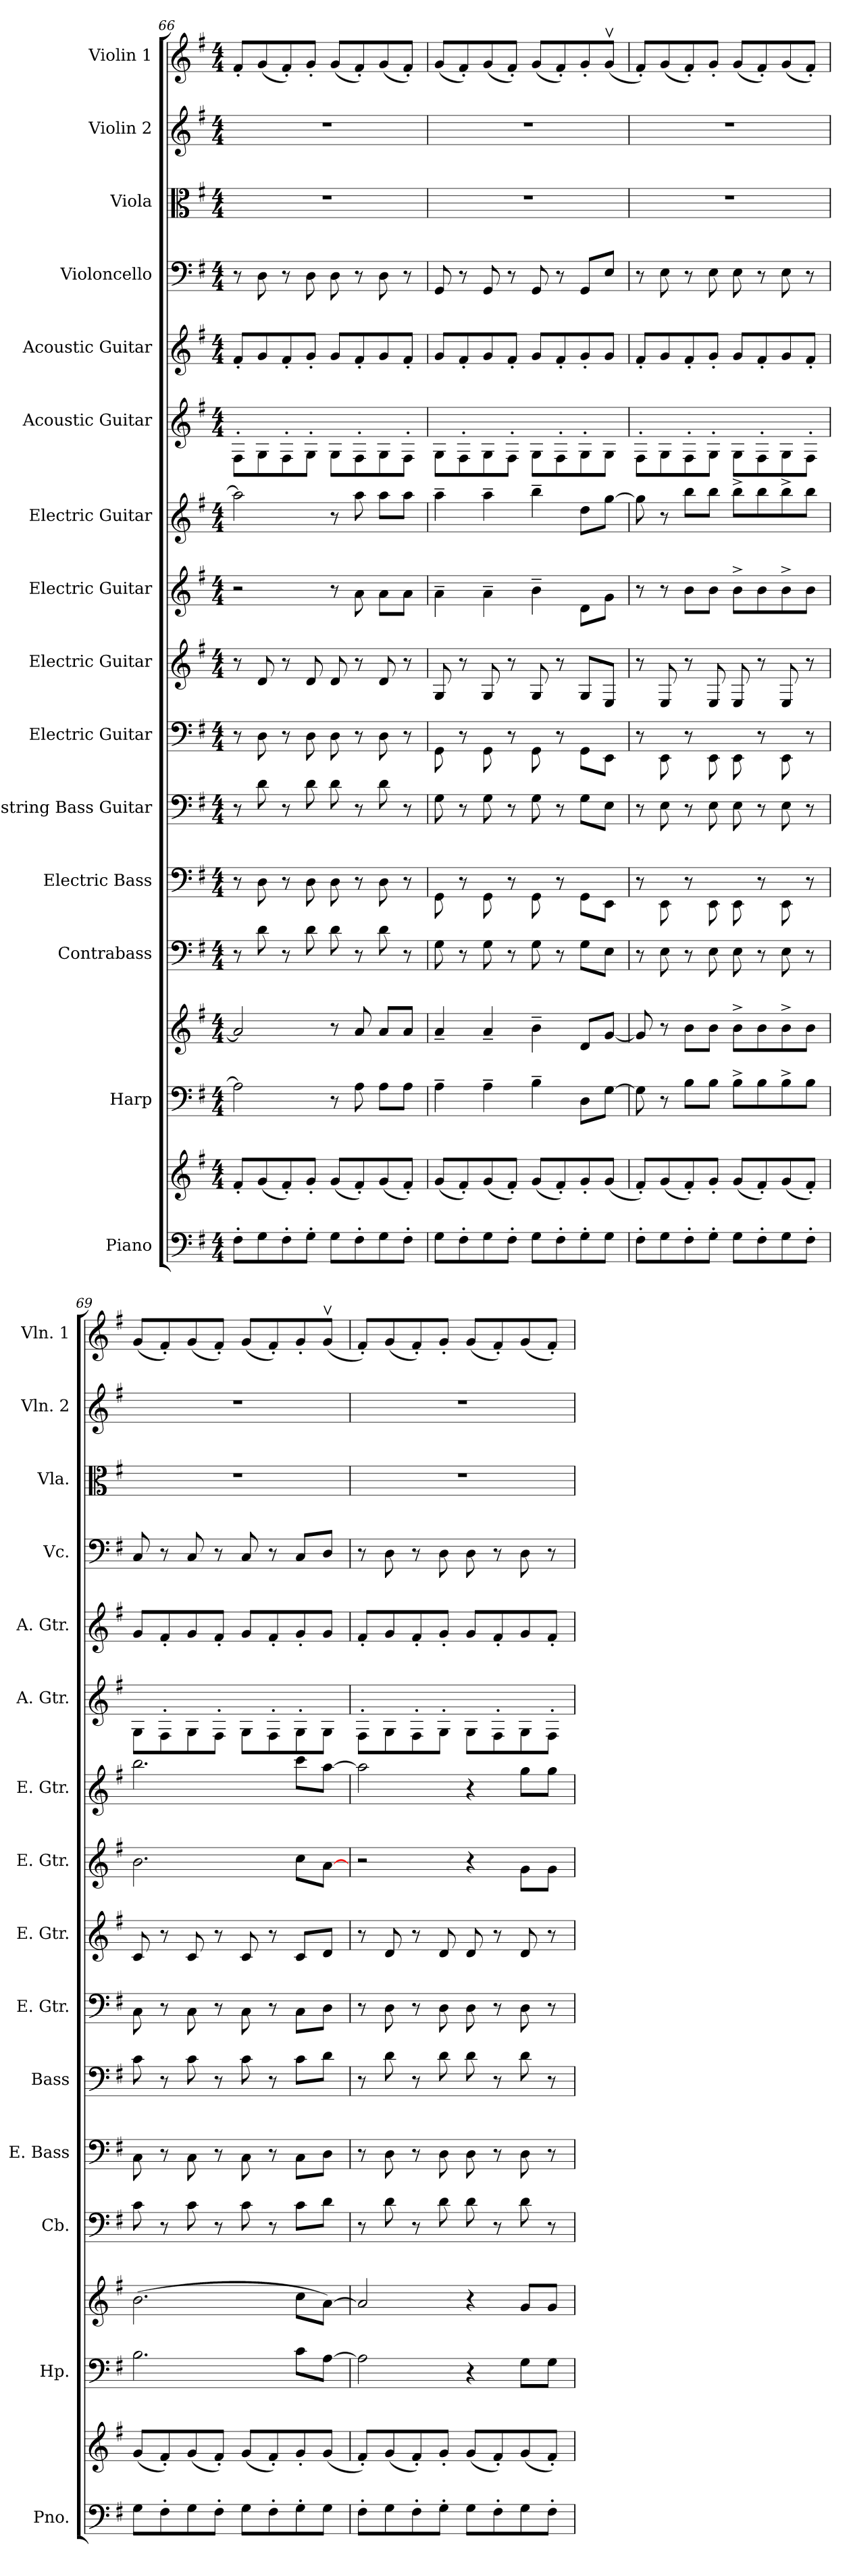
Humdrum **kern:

**kern	**kern	**kern	**kern	**kern	**kern	**kern	**kern	**kern	**kern	**kern	**kern	**kern	**kern	**kern	**kern	**kern
*part15	*part15	*part14	*part14	*part13	*part12	*part11	*part10	*part9	*part8	*part7	*part6	*part5	*part4	*part3	*part2	*part1
*staff17	*staff16	*staff15	*staff14	*staff13	*staff12	*staff11	*staff10	*staff9	*staff8	*staff7	*staff6	*staff5	*staff4	*staff3	*staff2	*staff1
*I"Piano	*	*I"Harp	*	*I"Contrabass	*I"Electric Bass	*I"4-string Bass Guitar	*I"Electric Guitar	*I"Electric Guitar	*I"Electric Guitar	*I"Electric Guitar	*I"Acoustic Guitar	*I"Acoustic Guitar	*I"Violoncello	*I"Viola	*I"Violin 2	*I"Violin 1
*I'Pno.	*	*I'Hp.	*	*I'Cb.	*I'E. Bass	*I'Bass	*I'E. Gtr.	*I'E. Gtr.	*I'E. Gtr.	*I'E. Gtr.	*I'A. Gtr.	*I'A. Gtr.	*I'Vc.	*I'Vla.	*I'Vln. 2	*I'Vln. 1
*clefF4	*clefG2	*clefF4	*clefG2	*clefF4	*	*clefF4	*	*clefG2	*	*clefG2	*	*clefG2	*clefF4	*clefC3	*clefG2	*clefG2
*	*	*	*	*ITrd7c12	*	*ITrd7c12	*	*ITrd7c12	*	*ITrd7c12	*	*ITrd7c12	*	*	*	*
*k[f#]	*k[f#]	*k[f#]	*k[f#]	*k[f#]	*k[f#]	*k[f#]	*k[f#]	*k[f#]	*k[f#]	*k[f#]	*k[f#]	*k[f#]	*k[f#]	*k[f#]	*k[f#]	*k[f#]
*G:	*G:	*G:	*G:	*G:	*G:	*G:	*G:	*G:	*G:	*G:	*G:	*G:	*G:	*G:	*G:	*G:
*M4/4	*M4/4	*M4/4	*M4/4	*M4/4	*M4/4	*M4/4	*M4/4	*M4/4	*M4/4	*M4/4	*M4/4	*M4/4	*M4/4	*M4/4	*M4/4	*M4/4
=66	=66	=66	=66	=66	=66	=66	=66	=66	=66	=66	=66	=66	=66	=66	=66	=66
8F#'\L	8f#'/L	2A\]	2a/]	8r	8r	8r	8r	8r	2r	2a\]	8F#'\L	8F#'/L	8r	1r	1r	8f#'/L
8G\	(<8g/	.	.	8D\	8D\	8D\	8D\	8D/	.	.	8G\	8G/	8D\	.	.	(<8g/
8F#'\	8f#'/)	.	.	8r	8r	8r	8r	8r	.	.	8F#'\	8F#'/	8r	.	.	8f#'/)
8G'\J	8g'/J	.	.	8D\	8D\	8D\	8D\	8D/	.	.	8G'\J	8G'/J	8D\	.	.	8g'/J
8G\L	(<8g/L	8r	8r	8D\	8D\	8D\	8D\	8D/	8r	8r	8G\L	8G/L	8D\	.	.	(<8g/L
8F#'\	8f#'/)	8A\	8a/	8r	8r	8r	8r	8r	8a\	8a\	8F#'\	8F#'/	8r	.	.	8f#'/)
8G\	(<8g/	8A\L	8a/L	8D\	8D\	8D\	8D\	8D/	8a\L	8a\L	8G\	8G/	8D\	.	.	(<8g/
8F#'\J	8f#'/J)	8A\J	8a/J	8r	8r	8r	8r	8r	8a\J	8a\J	8F#'\J	8F#'/J	8r	.	.	8f#'/J)
=67	=67	=67	=67	=67	=67	=67	=67	=67	=67	=67	=67	=67	=67	=67	=67	=67
8G\L	(<8g/L	4A~\	4a~/	8GG\	8GG\	8GG\	8GG\	8GG/	4a~\	4a~\	8G\L	8G/L	8GG/	1r	1r	(<8g/L
8F#'\	8f#'/)	.	.	8r	8r	8r	8r	8r	.	.	8F#'\	8F#'/	8r	.	.	8f#'/)
8G\	(<8g/	4A~\	4a~/	8GG\	8GG\	8GG\	8GG\	8GG/	4a~\	4a~\	8G\	8G/	8GG/	.	.	(<8g/
8F#'\J	8f#'/J)	.	.	8r	8r	8r	8r	8r	.	.	8F#'\J	8F#'/J	8r	.	.	8f#'/J)
8G\L	(<8g/L	4B~\	4b~\	8GG\	8GG\	8GG\	8GG\	8GG/	4b~\	4b~\	8G\L	8G/L	8GG/	.	.	(<8g/L
8F#'\	8f#'/)	.	.	8r	8r	8r	8r	8r	.	.	8F#'\	8F#'/	8r	.	.	8f#'/)
8G'\	8g'/	8D\L	8d/L	8GG\L	8GG\L	8GG\L	8GG\L	8GG/L	8d\L	8d\L	8G'\	8G'/	8GG/L	.	.	8g'/
8G\J	(<8g/J	[8G\J	[8g/J	8EE\J	8EE\J	8EE\J	8EE\J	8EE/J	8g\J	[8g\J	8G\J	8G/J	8E/J	.	.	(<8gv/J
=68	=68	=68	=68	=68	=68	=68	=68	=68	=68	=68	=68	=68	=68	=68	=68	=68
8F#'\L	8f#'/L)	8G\]	8g/]	8r	8r	8r	8r	8r	8r	8g\]	8F#'\L	8F#'/L	8r	1r	1r	8f#'/L)
8G\	(<8g/	8r	8r	8EE\	8EE\	8EE\	8EE\	8EE/	8r	8r	8G\	8G/	8E\	.	.	(<8g/
8F#'\	8f#'/)	8B\L	8b\L	8r	8r	8r	8r	8r	8b\L	8b\L	8F#'\	8F#'/	8r	.	.	8f#'/)
8G'\J	8g'/J	8B\J	8b\J	8EE\	8EE\	8EE\	8EE\	8EE/	8b\J	8b\J	8G'\J	8G'/J	8E\	.	.	8g'/J
8G\L	(<8g/L	8B^\L	8b^\L	8EE\	8EE\	8EE\	8EE\	8EE/	8b^\L	8b^\L	8G\L	8G/L	8E\	.	.	(<8g/L
8F#'\	8f#'/)	8B\	8b\	8r	8r	8r	8r	8r	8b\	8b\	8F#'\	8F#'/	8r	.	.	8f#'/)
8G\	(<8g/	8B^\	8b^\	8EE\	8EE\	8EE\	8EE\	8EE/	8b^\	8b^\	8G\	8G/	8E\	.	.	(<8g/
8F#'\J	8f#'/J)	8B\J	8b\J	8r	8r	8r	8r	8r	8b\J	8b\J	8F#'\J	8F#'/J	8r	.	.	8f#'/J)
=69	=69	=69	=69	=69	=69	=69	=69	=69	=69	=69	=69	=69	=69	=69	=69	=69
8G\L	(<8g/L	2.B\	(>2.b\	8C\	8C\	8C\	8C\	8C/	2.b\	2.b\	8G\L	8G/L	8C/	1r	1r	(<8g/L
8F#'\	8f#'/)	.	.	8r	8r	8r	8r	8r	.	.	8F#'\	8F#'/	8r	.	.	8f#'/)
8G\	(<8g/	.	.	8C\	8C\	8C\	8C\	8C/	.	.	8G\	8G/	8C/	.	.	(<8g/
8F#'\J	8f#'/J)	.	.	8r	8r	8r	8r	8r	.	.	8F#'\J	8F#'/J	8r	.	.	8f#'/J)
8G\L	(<8g/L	.	.	8C\	8C\	8C\	8C\	8C/	.	.	8G\L	8G/L	8C/	.	.	(<8g/L
8F#'\	8f#'/)	.	.	8r	8r	8r	8r	8r	.	.	8F#'\	8F#'/	8r	.	.	8f#'/)
8G'\	8g'/	8c\L	8cc\L	8C\L	8C\L	8C\L	8C\L	8C/L	8cc\L	8cc\L	8G'\	8G'/	8C/L	.	.	8g'/
8G\J	(<8g/J	[8A\J	[8a\J)	8D\J	8D\J	8D\J	8D\J	8D/J	[8a\J	[8a\J	8G\J	8G/J	8D/J	.	.	(<8gv/J
!!LO:PB:g=z
=70	=70	=70	=70	=70	=70	=70	=70	=70	=70	=70	=70	=70	=70	=70	=70	=70
8F#'\L	8f#'/L)	2A\]	2a/]	8r	8r	8r	8r	8r	2r	2a\]	8F#'\L	8F#'/L	8r	1r	1r	8f#'/L)
8G\	(<8g/	.	.	8D\	8D\	8D\	8D\	8D/	.	.	8G\	8G/	8D\	.	.	(<8g/
8F#'\	8f#'/)	.	.	8r	8r	8r	8r	8r	.	.	8F#'\	8F#'/	8r	.	.	8f#'/)
8G'\J	8g'/J	.	.	8D\	8D\	8D\	8D\	8D/	.	.	8G'\J	8G'/J	8D\	.	.	8g'/J
8G\L	(<8g/L	4r	4r	8D\	8D\	8D\	8D\	8D/	4r	4r	8G\L	8G/L	8D\	.	.	(<8g/L
8F#'\	8f#'/)	.	.	8r	8r	8r	8r	8r	.	.	8F#'\	8F#'/	8r	.	.	8f#'/)
8G\	(<8g/	8G\L	8g/L	8D\	8D\	8D\	8D\	8D/	8g\L	8g\L	8G\	8G/	8D\	.	.	(<8g/
8F#'\J	8f#'/J)	8G\J	8g/J	8r	8r	8r	8r	8r	8g\J	8g\J	8F#'\J	8F#'/J	8r	.	.	8f#'/J)
=	=	=	=	=	=	=	=	=	=	=	=	=	=	=	=	=
*-	*-	*-	*-	*-	*-	*-	*-	*-	*-	*-	*-	*-	*-	*-	*-	*-
